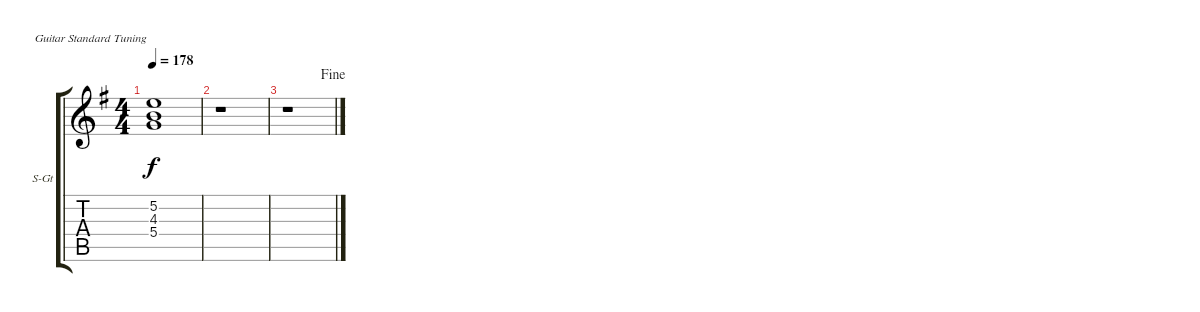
\bracketExtendMode groupsimilarinstruments
\firstSystemTrackNameOrientation horizontal
\otherSystemsTrackNameOrientation horizontal
\track ("keyboards" "S-Gt") {instrument reedorgan}
\staff {score tabs}
\tuning (E4 B3 G3 D3 A2 E2)
\displaytranspose 12
\ts (4 4)
\tempo 178
\clef g2
\ks eminor
(5.2{t} 4.3{t} 5.4{t}).1{dy f} |
r.1 |
\jump fine
r.1
